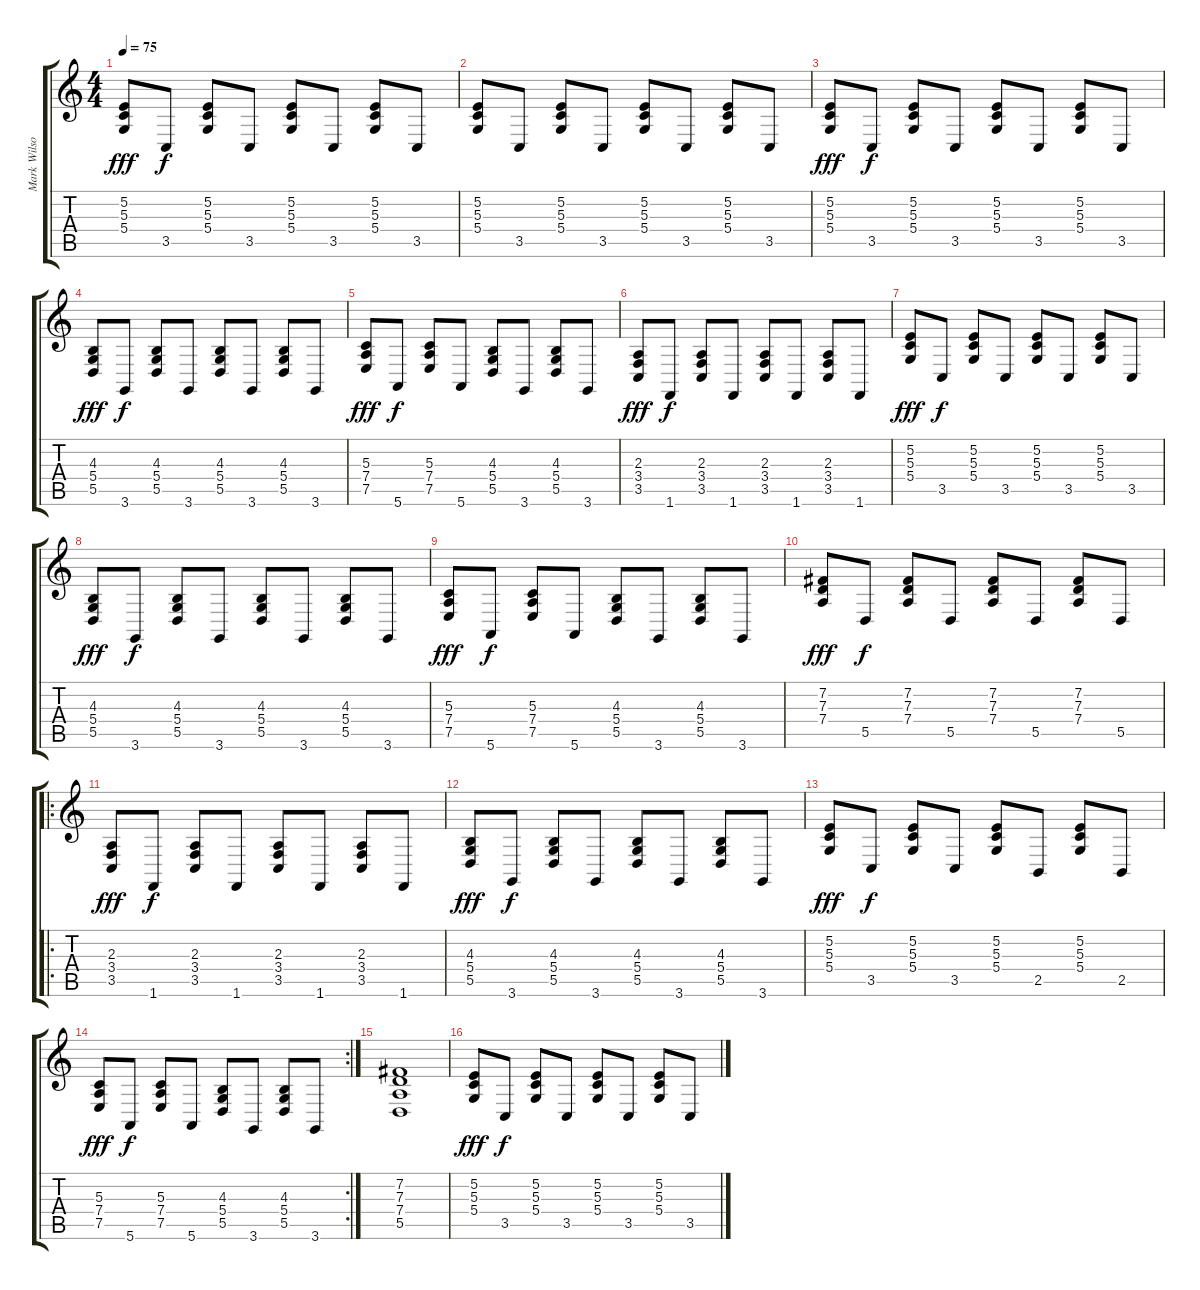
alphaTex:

\track ("Mark Wilson" "Mark Wilso") {instrument electricgrandpiano}
\staff {score tabs}
\tuning (E4 B3 G3 D3 A2 E2) {hide}
\ts (4 4)
\tempo 75
\clef g2
\ks c
(5.2 5.3 5.4).8{dy fff instrument electricgrandpiano} 3.5.8{dy f} (5.2 5.3 5.4).8 3.5.8 (5.2 5.3 5.4).8 3.5.8 (5.2 5.3 5.4).8 3.5.8 |
(5.2 5.3 5.4).8 3.5.8 (5.2 5.3 5.4).8 3.5.8 (5.2 5.3 5.4).8 3.5.8 (5.2 5.3 5.4).8 3.5.8 |
(5.2 5.3 5.4).8{dy fff} 3.5.8{dy f} (5.2 5.3 5.4).8 3.5.8 (5.2 5.3 5.4).8 3.5.8 (5.2 5.3 5.4).8 3.5.8 |
(4.3 5.4 5.5).8{dy fff} 3.6.8{dy f} (4.3 5.4 5.5).8 3.6.8 (4.3 5.4 5.5).8 3.6.8 (4.3 5.4 5.5).8 3.6.8 |
(5.3 7.4 7.5).8{dy fff} 5.6.8{dy f} (5.3 7.4 7.5).8 5.6.8 (4.3 5.4 5.5).8 3.6.8 (4.3 5.4 5.5).8 3.6.8 |
(2.3 3.4 3.5).8{dy fff} 1.6.8{dy f} (2.3 3.4 3.5).8 1.6.8 (2.3 3.4 3.5).8 1.6.8 (2.3 3.4 3.5).8 1.6.8 |
(5.2 5.3 5.4).8{dy fff} 3.5.8{dy f} (5.2 5.3 5.4).8 3.5.8 (5.2 5.3 5.4).8 3.5.8 (5.2 5.3 5.4).8 3.5.8 |
(4.3 5.4 5.5).8{dy fff} 3.6.8{dy f} (4.3 5.4 5.5).8 3.6.8 (4.3 5.4 5.5).8 3.6.8 (4.3 5.4 5.5).8 3.6.8 |
(5.3 7.4 7.5).8{dy fff} 5.6.8{dy f} (5.3 7.4 7.5).8 5.6.8 (4.3 5.4 5.5).8 3.6.8 (4.3 5.4 5.5).8 3.6.8 |
(7.2 7.3 7.4).8{dy fff} 5.5.8{dy f} (7.2 7.3 7.4).8 5.5.8 (7.2 7.3 7.4).8 5.5.8 (7.2 7.3 7.4).8 5.5.8 |
\ro
(2.3 3.4 3.5).8{dy fff} 1.6.8{dy f} (2.3 3.4 3.5).8 1.6.8 (2.3 3.4 3.5).8 1.6.8 (2.3 3.4 3.5).8 1.6.8 |
(4.3 5.4 5.5).8{dy fff} 3.6.8{dy f} (4.3 5.4 5.5).8 3.6.8 (4.3 5.4 5.5).8 3.6.8 (4.3 5.4 5.5).8 3.6.8 |
(5.2 5.3 5.4).8{dy fff} 3.5.8{dy f} (5.2 5.3 5.4).8 3.5.8 (5.2 5.3 5.4).8 2.5.8 (5.2 5.3 5.4).8 2.5.8 |
\rc 2
(5.3 7.4 7.5).8{dy fff} 5.6.8{dy f} (5.3 7.4 7.5).8 5.6.8 (4.3 5.4 5.5).8 3.6.8 (4.3 5.4 5.5).8 3.6.8 |
(7.2 7.3 7.4 5.5).1 |
(5.2 5.3 5.4).8{dy fff} 3.5.8{dy f} (5.2 5.3 5.4).8 3.5.8 (5.2 5.3 5.4).8 3.5.8 (5.2 5.3 5.4).8 3.5.8
